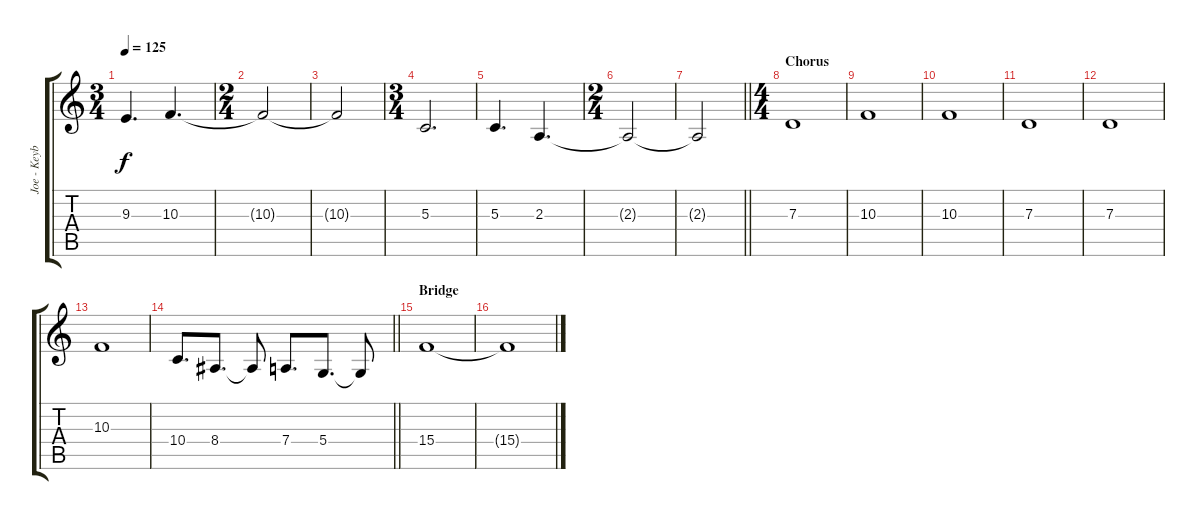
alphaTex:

\track ("Joe - Keyboards" "Joe - Keyb") {instrument lead3calliope}
\staff {score tabs}
\tuning (E4 B3 G3 D3 A2 E2) {hide}
\ts (3 4)
\tempo 125
\clef g2
\ks c
9.3.4{d dy f} 10.3.4{d} |
\ts (2 4)
10.3{t}.2 |
10.3{t}.2 |
\ts (3 4)
5.3.2{d} |
5.3.4{d} 2.3.4{d} |
\ts (2 4)
2.3{t}.2 |
\barLineRight lightlight
2.3{t}.2 |
\ts (4 4)
\section ("" "Chorus")
7.3.1 |
10.3.1 |
10.3.1 |
7.3.1 |
7.3.1 |
10.3.1 |
\barLineRight lightlight
10.4.8{d} 8.4.8{d} 8.4{t}.8 7.4.8{d} 5.4.8{d} 5.4{t}.8 |
\section ("" "Bridge")
15.4.1{volume 16} |
15.4{t}.1
